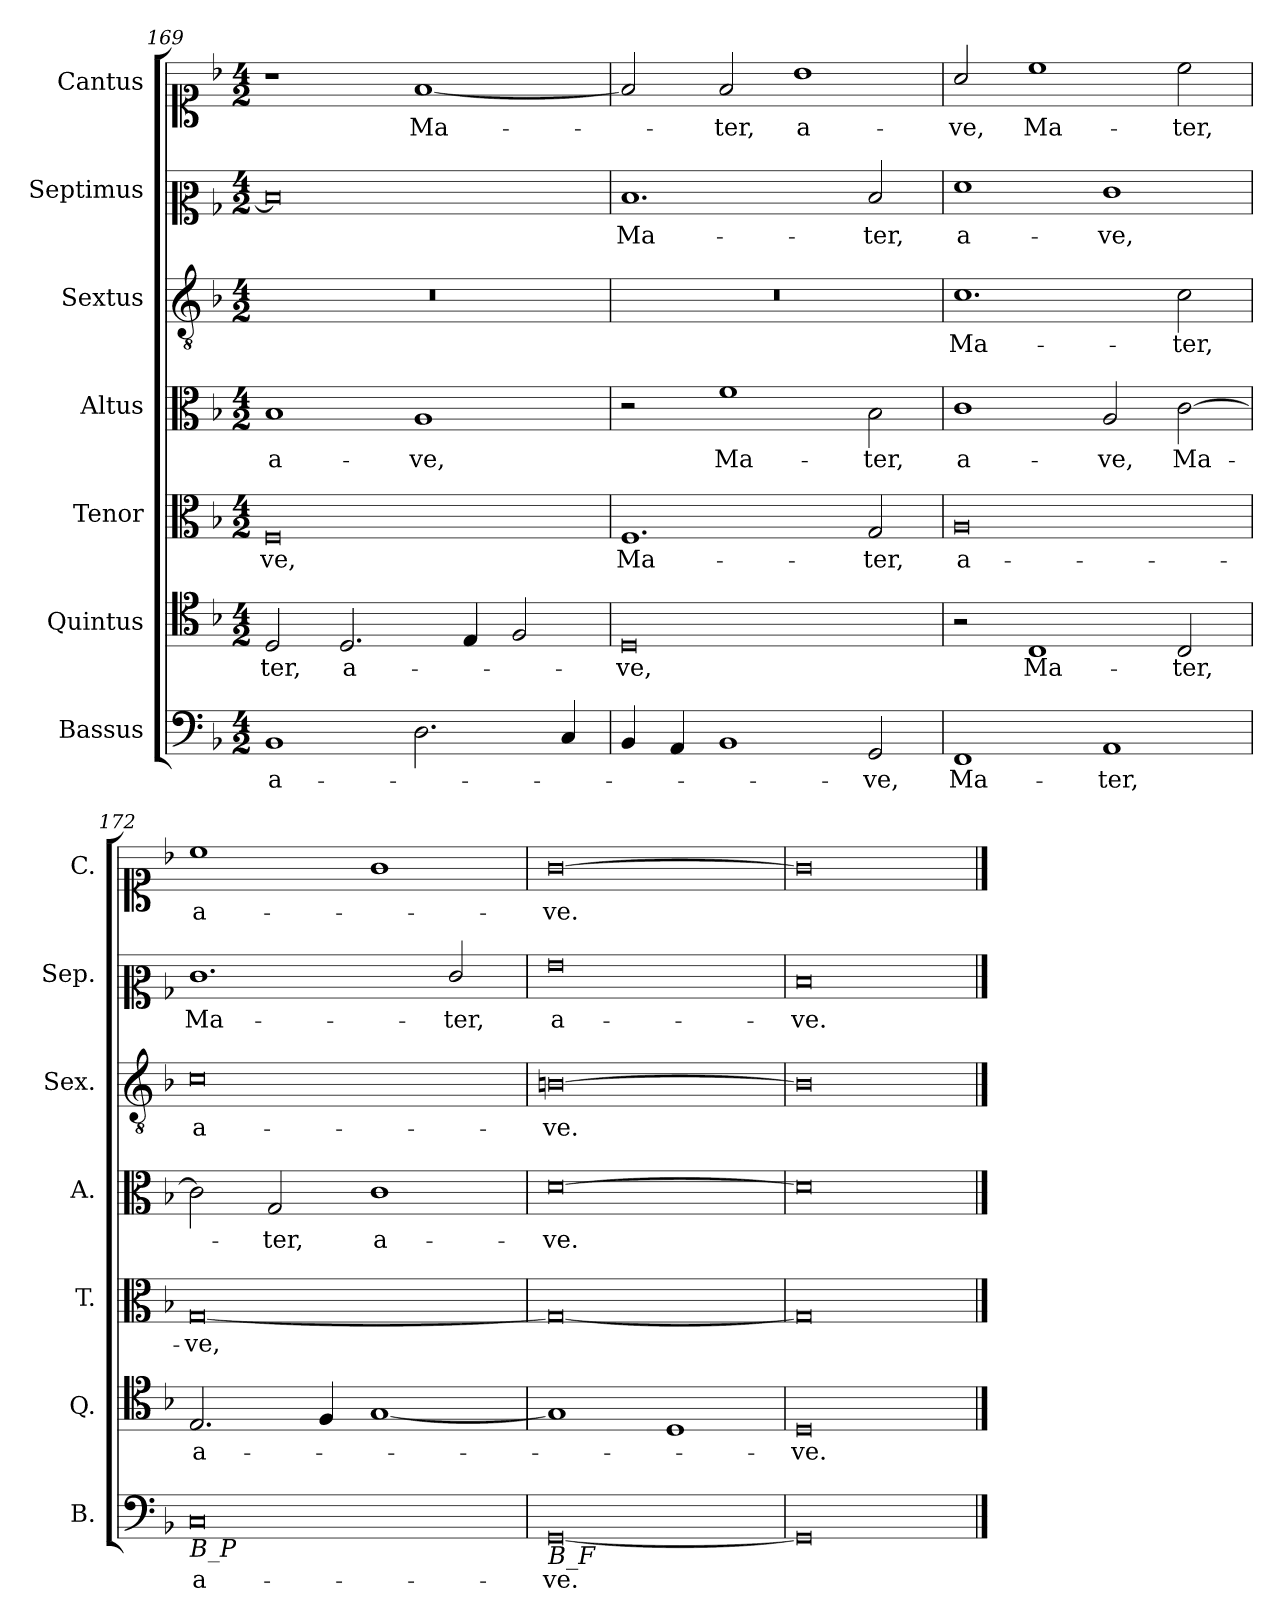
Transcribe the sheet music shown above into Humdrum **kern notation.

**kern	**text	**kern	**text	**kern	**text	**kern	**text	**kern	**text	**kern	**text	**kern	**text
*part7	*part7	*part6	*part6	*part5	*part5	*part4	*part4	*part3	*part3	*part2	*part2	*part1	*part1
*staff7	*staff7	*staff6	*staff6	*staff5	*staff5	*staff4	*staff4	*staff3	*staff3	*staff2	*staff2	*staff1	*staff1
*I"Bassus	*	*I"Quintus	*	*I"Tenor	*	*I"Altus	*	*I"Sextus	*	*I"Septimus	*	*I"Cantus	*
*I'B.	*	*I'Q.	*	*I'T.	*	*I'A.	*	*I'Sex.	*	*I'Sep.	*	*I'C.	*
*clefF4	*	*clefC4	*	*clefC3	*	*clefC3	*	*clefGv2	*	*clefC2	*	*clefC1	*
*k[b-]	*	*k[b-]	*	*k[b-]	*	*k[b-]	*	*k[b-]	*	*k[b-]	*	*k[b-]	*
*F:	*	*F:	*	*F:	*	*F:	*	*F:	*	*F:	*	*F:	*
*M4/2	*	*M4/2	*	*M4/2	*	*M4/2	*	*M4/2	*	*M4/2	*	*M4/2	*
=169	=169	=169	=169	=169	=169	=169	=169	=169	=169	=169	=169	=169	=169
!	!LO:LY:b	!	!LO:LY:b	!	!LO:LY:b	!	!LO:LY:b	!	!	!	!	!	!
1BB-	a-	2D/	-ter,	0F	-ve,	1B-	a-	0r	.	0d]	.	1r	.
!	!	!	!LO:LY:b	!	!	!	!	!	!	!	!	!	!
.	.	2.D/	a-	.	.	.	.	.	.	.	.	.	.
!	!	!	!	!	!	!	!LO:LY:b	!	!	!	!	!	!LO:LY:b
2.D\	.	.	.	.	.	1A	-ve,	.	.	.	.	[1f	Ma-
.	.	4E/	.	.	.	.	.	.	.	.	.	.	.
.	.	2F/	.	.	.	.	.	.	.	.	.	.	.
4C/	.	.	.	.	.	.	.	.	.	.	.	.	.
=170	=170	=170	=170	=170	=170	=170	=170	=170	=170	=170	=170	=170	=170
!	!	!	!LO:LY:b	!	!LO:LY:b	!	!	!	!	!	!LO:LY:b	!	!
4BB-/	.	0D	-ve,	1.F	Ma-	2r	.	0r	.	1.d	Ma-	2f/]	.
4AA/	.	.	.	.	.	.	.	.	.	.	.	.	.
!	!	!	!	!	!	!	!LO:LY:b	!	!	!	!	!	!LO:LY:b
1BB-	.	.	.	.	.	1f	Ma-	.	.	.	.	2f/	-ter,
!	!	!	!	!	!	!	!	!	!	!	!	!	!LO:LY:b
.	.	.	.	.	.	.	.	.	.	.	.	1b-	a-
!	!LO:LY:b	!	!	!	!LO:LY:b	!	!LO:LY:b	!	!	!	!LO:LY:b	!	!
2GG/	-ve,	.	.	2G/	-ter,	2B-\	-ter,	.	.	2d/	-ter,	.	.
=171	=171	=171	=171	=171	=171	=171	=171	=171	=171	=171	=171	=171	=171
!	!LO:LY:b	!	!	!	!LO:LY:b	!	!LO:LY:b	!	!LO:LY:b	!	!LO:LY:b	!	!LO:LY:b
1FF	Ma-	2r	.	0A	a-	1c	a-	1.c	Ma-	1f	a-	2a/	-ve,
!	!	!	!LO:LY:b	!	!	!	!	!	!	!	!	!	!LO:LY:b
.	.	1C	Ma-	.	.	.	.	.	.	.	.	1cc	Ma-
!	!LO:LY:b	!	!	!	!	!	!LO:LY:b	!	!	!	!LO:LY:b	!	!
1AA	-ter,	.	.	.	.	2A/	-ve,	.	.	1e	-ve,	.	.
!	!	!	!LO:LY:b	!	!	!	!LO:LY:b	!	!LO:LY:b	!	!	!	!LO:LY:b
.	.	2C/	-ter,	.	.	[2c\	Ma-	2c\	-ter,	.	.	2cc\	-ter,
=172	=172	=172	=172	=172	=172	=172	=172	=172	=172	=172	=172	=172	=172
!LO:TX:b:i:t=B_P	!	!	!	!	!	!	!	!	!	!	!	!	!
!	!LO:LY:b	!	!LO:LY:b	!	!LO:LY:b	!	!	!	!LO:LY:b	!	!LO:LY:b	!	!LO:LY:b
0C	a-	2.E/	a-	[0G	-ve,	2c\]	.	0c	a-	1.e	Ma-	1cc	a-
!	!	!	!	!	!	!	!LO:LY:b	!	!	!	!	!	!
.	.	.	.	.	.	2G/	-ter,	.	.	.	.	.	.
.	.	4F/	.	.	.	.	.	.	.	.	.	.	.
!	!	!	!	!	!	!	!LO:LY:b	!	!	!	!	!	!
.	.	[1G	.	.	.	1c	a-	.	.	.	.	1g	.
!	!	!	!	!	!	!	!	!	!	!	!LO:LY:b	!	!
.	.	.	.	.	.	.	.	.	.	2e/	-ter,	.	.
=173	=173	=173	=173	=173	=173	=173	=173	=173	=173	=173	=173	=173	=173
!LO:TX:b:i:t=B_F	!	!	!	!	!	!	!	!	!	!	!	!	!
!	!LO:LY:b	!	!	!	!	!	!LO:LY:b	!	!LO:LY:b	!	!LO:LY:b	!	!LO:LY:b
[0GG	-ve.	1G]	.	0G_	.	[0d	-ve.	[0Bn	-ve.	0g	a-	[0g	-ve.
.	.	1D	.	.	.	.	.	.	.	.	.	.	.
=174	=174	=174	=174	=174	=174	=174	=174	=174	=174	=174	=174	=174	=174
!	!	!	!LO:LY:b	!	!	!	!	!	!	!	!LO:LY:b	!	!
0GG]	.	0D	-ve.	0G]	.	0d]	.	0B]	.	0d	-ve.	0g]	.
==	==	==	==	==	==	==	==	==	==	==	==	==	==
*-	*-	*-	*-	*-	*-	*-	*-	*-	*-	*-	*-	*-	*-
